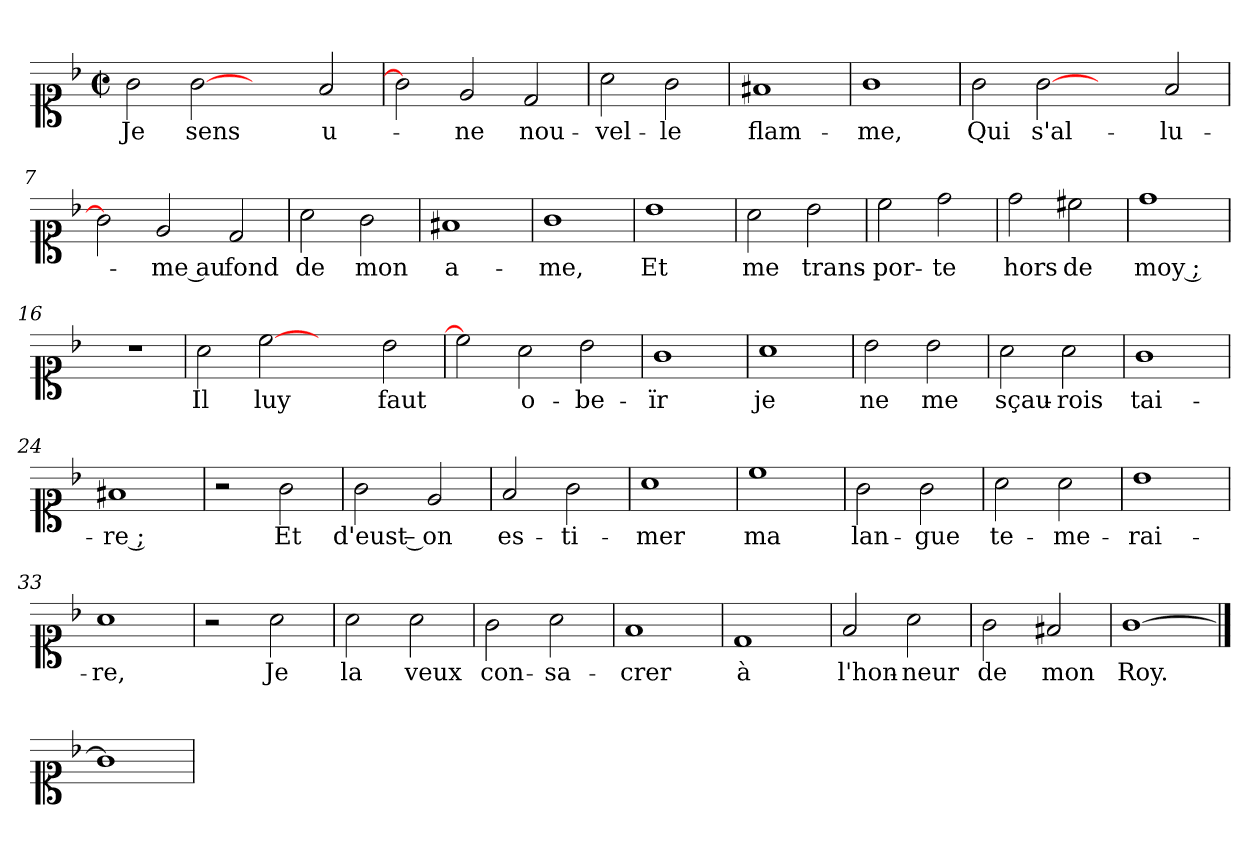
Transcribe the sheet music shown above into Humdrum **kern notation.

**kern	**text
*part1	*part1
*staff1	*staff1
*clefC1	*
*k[b-]	*
*F:	*
*M2/2	*
*met(c|)	*
=1	=1
2g\	Je
[2g	sens
2ryy	.
2f/	u-
=2	=2
2g]	.
2e/	-ne
2d/	nou-
=3	=3
2a\	-vel-
2g\	-le
=4	=4
1f#X	flam-
=5	=5
1g	-me,
!!LO:LB:g=z
=6	=6
2g\	Qui
[2g	s'al-
2ryy	.
2f/	-lu-
=7	=7
2g]	.
2e/	-me au
2d/	fond
=8	=8
2a\	de
2g\	mon
=9	=9
1f#X	a-
=10	=10
1g	-me,
=11	=11
1b-	Et
=12	=12
2a\	me
2b-\	trans-
!!LO:LB:g=z
=13	=13
2cc\	-por-
2dd\	-te
=14	=14
2dd\	hors
2cc#X\	de
=15	=15
1dd	moy ;
=16	=16
1r	.
=17	=17
2a\	Il
[2cc	luy
2ryy	.
2b-\	faut
=18	=18
2cc]	.
2a\	o-
2b-\	-be-
=19	=19
1g	-ïr
!!LO:LB:g=z
=20	=20
1a	je
=21	=21
2b-\	ne
2b-\	me
=22	=22
2a\	sçau-
2a\	-rois
=23	=23
1g	tai-
=24	=24
1f#X	-re ;
=25	=25
2r	.
2g\	Et
=26	=26
2g\	d'eust –
2e/	on
=27	=27
2f/	es-
2g\	-ti-
!!LO:LB:g=z
=28	=28
1a	-mer
=29	=29
1cc	ma
=30	=30
2g\	lan-
2g\	-gue
=31	=31
2a\	te-
2a\	-me-
=32	=32
1b-	-rai-
=33	=33
1a	-re,
=34	=34
2r	.
2a\	Je
=35	=35
2a\	la
2a\	veux
!!LO:LB:g=z
=36	=36
2g\	con-
2a\	-sa-
=37	=37
1f	-crer
=38	=38
1d	à
=39	=39
2f/	l'hon-
2a\	-neur
=40	=40
2g\	de
2f#X/	mon
=41	=41
[1g	Roy.
==42	==42
1g]	.
=	=
*-	*-
